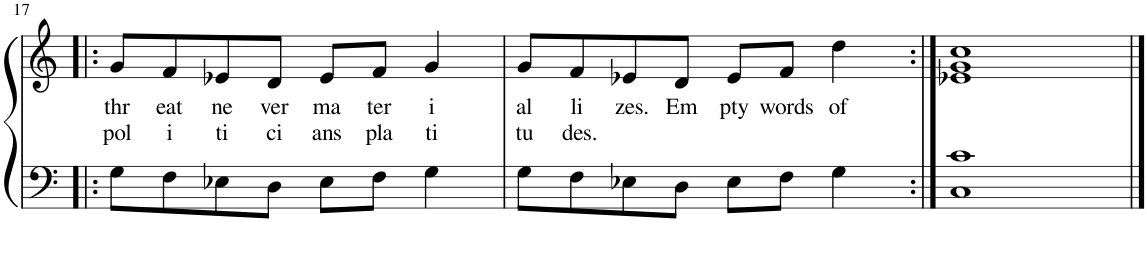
**kern	**kern	**text	**text
*part1	*part1	*part1	*part1
*staff2	*staff1	*staff1	*staff1
*I"Piano	*	*	*
*I'Pno.	*	*	*
!!LO:PB:g=z
*clefF4	*clefG2	*	*
*k[]	*k[]	*	*
*M4/4	*M4/4	*	*
=17!|:	=17!|:	=17!|:	=17!|:
!	!	!LO:LY:b	!LO:LY:b
8G\L	8g/L	thr	pol
!	!	!LO:LY:b	!LO:LY:b
8F\	8f/	eat	i
!	!	!LO:LY:b	!LO:LY:b
8E-X\	8e-X/	ne	ti
!	!	!LO:LY:b	!LO:LY:b
8D\J	8d/J	ver	ci
!	!	!LO:LY:b	!LO:LY:b
8E-\L	8e-/L	ma	ans
!	!	!LO:LY:b	!LO:LY:b
8F\J	8f/J	ter	pla
!	!	!LO:LY:b	!LO:LY:b
4G\	4g/	i	ti
=18	=18	=18	=18
!	!	!LO:LY:b	!LO:LY:b
8G\L	8g/L	al	tu
!	!	!LO:LY:b	!LO:LY:b
8F\	8f/	li	des.
!	!	!LO:LY:b	!
8E-X\	8e-X/	zes.	.
!	!	!LO:LY:b	!
8D\J	8d/J	Em	.
!	!	!LO:LY:b	!
8E-\L	8e-/L	pty	.
!	!	!LO:LY:b	!
8F\J	8f/J	words	.
!	!	!LO:LY:b	!
4G\	4dd\	of	.
=19:|!	=19:|!	=19:|!	=19:|!
1C 1c	1e-X 1g 1cc	.	.
==	==	==	==
*-	*-	*-	*-
